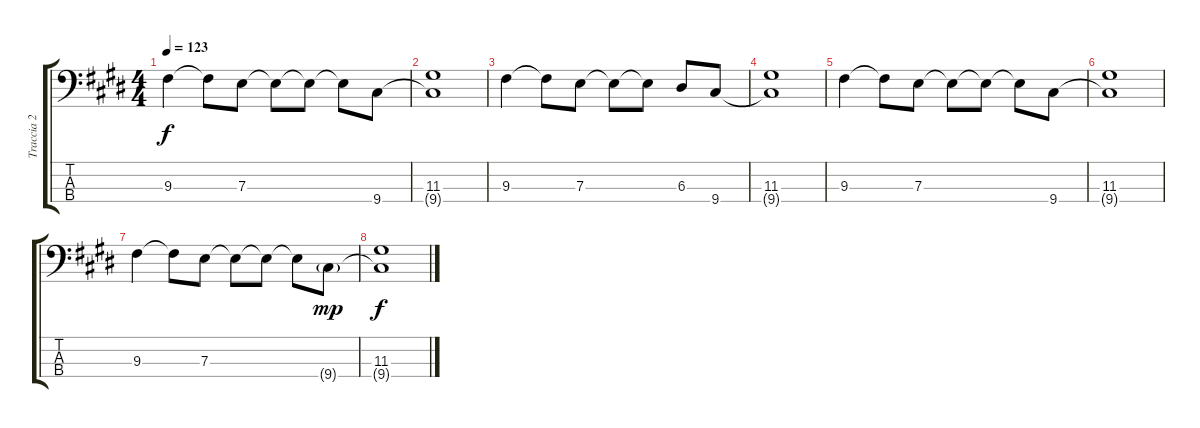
\track ("Traccia 2" "Traccia 2") {instrument electricbassfinger}
\staff {score tabs}
\tuning (G2 D2 A1 E1) {hide}
\ts (4 4)
\tempo 123
\clef f4
\ks e
9.3.4{dy f} 9.3{t}.8 7.3.8 7.3{t}.8 7.3{t}.8 7.3{t}.8 9.4.8 |
(11.3 9.4{t}).1 |
9.3.4 9.3{t}.8 7.3.8 7.3{t}.8 7.3{t}.8 6.3.8 9.4.8 |
(11.3 9.4{t}).1 |
9.3.4 9.3{t}.8 7.3.8 7.3{t}.8 7.3{t}.8 7.3{t}.8 9.4.8 |
(11.3 9.4{t}).1 |
9.3.4 9.3{t}.8 7.3.8 7.3{t}.8 7.3{t}.8 7.3{t}.8 9.4{g}.8{dy mp} |
(11.3 9.4{t}).1{dy f}
